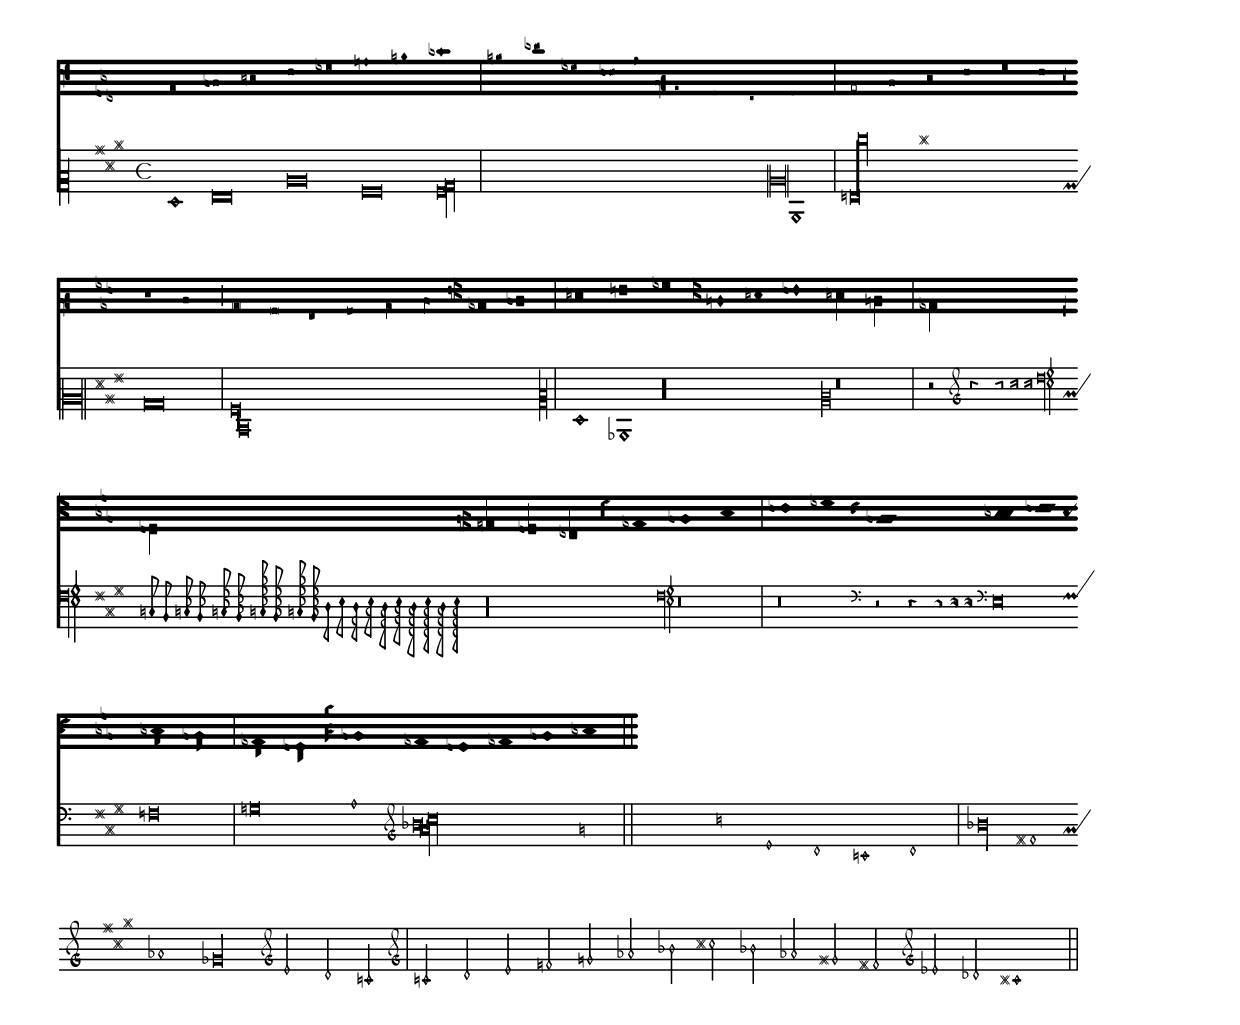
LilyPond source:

%% DO NOT EDIT this file manually; it is automatically
%% generated from LSR http://lsr.dsi.unimi.it
%% Make any changes in LSR itself, or in Documentation/snippets/new/ ,
%% and then run scripts/auxiliar/makelsr.py
%%
%% This file is in the public domain.
\version "2.13.51"

\header {
  lsrtags = "ancient-notation"

%% Translation of GIT committish: 91eeed36c877fe625d957437d22081721c8c6345
  texidoces = "
Aquí se muestran muchos de (¿o quizá todos?) los símbolos que
están contemplados por la capacidad de LilyPond para la música
antigua.
"

  doctitlees = "Tipografía de música antigua"


%% Translation of GIT committish: 9a65042d49324f2e3dff18c4b0858def81232eea
  texidocfr ="
Voici comment graver la plupart, sinon tous les symboles que
LilyPond prend en charge en matière de musique ancienne.

"
  doctitlefr = "Gravure de musique ancienne"

  texidoc = "
Shown here are many (all?) of the symbols that are included in
LilyPond's support for ancient notation.



"
  doctitle = "Ancient fonts"
} % begin verbatim

upperStaff = \new VaticanaStaff = "upperStaff" <<
  \context VaticanaVoice <<
    \transpose c c {

      \override NoteHead #'style = #'vaticana.punctum
      \key es \major
      \clef "vaticana-fa2"
      c1 des e f ges

      \override NoteHead #'style = #'vaticana.inclinatum
      a! b ces'
      \bar "|"
      % \break % 1 (8*1)

      \override NoteHead #'style = #'vaticana.quilisma
      b! des'! ges! fes!
      \breathe
      \clef "vaticana-fa1"
      \override NoteHead #'style = #'vaticana.plica
      es d
      \override NoteHead #'style = #'vaticana.reverse.plica
      c d
      \bar "|"
      % \break %2 (8*1)

      \override NoteHead #'style = #'vaticana.punctum.cavum
      es f
      \override NoteHead #'style = #'vaticana.lpes
      g as
      \override NoteHead #'style = #'vaticana.upes
      bes as
      \override NoteHead #'style = #'vaticana.vupes
      g f
      \override NoteHead #'style = #'vaticana.linea.punctum
      \once \override Staff.BarLine #'bar-extent = #'(-1 . 1) \bar "|"
      % \break % 3 (8*1)

      es d
      \override NoteHead #'style = #'vaticana.epiphonus
      c d
      \override NoteHead #'style = #'vaticana.cephalicus
      es f

      \override Staff.KeySignature #'glyph-name-alist = #alteration-medicaea-glyph-name-alist
      \override Staff.Accidental #'glyph-name-alist = #alteration-medicaea-glyph-name-alist
      \override Staff.Custos #'style = #'medicaea
      \override NoteHead #'style = #'medicaea.punctum
      \clef "medicaea-fa2"
      ces des
      \bar "|"
      % \break % 4 (8*1)

      e! f! ges
      \clef "medicaea-do2"
      \override NoteHead #'style = #'medicaea.inclinatum
      a! b! ces'
      \override NoteHead #'style = #'medicaea.virga
      b! a!
      \bar "|"
      % \break % 5 (8*1)

      ges fes
      \clef "medicaea-fa1"
      \override NoteHead #'style = #'medicaea.rvirga
      e des ces

      \override Staff.KeySignature #'glyph-name-alist = #alteration-hufnagel-glyph-name-alist
      \override Staff.Accidental #'glyph-name-alist = #alteration-hufnagel-glyph-name-alist
      \override Staff.Custos #'style = #'hufnagel
      \override NoteHead #'style = #'hufnagel.punctum
      \clef "hufnagel-fa2"
      ces des es
      \bar "|"
      % \break % 6 (8*1)

      fes ges
      \clef "hufnagel-do2"
      \override NoteHead #'style = #'hufnagel.lpes
      as! bes! ces'
      \override NoteHead #'style = #'hufnagel.virga
      bes! as!
      \bar "|"
      % \break % 7 (8*1)

      ges! fes!
      \clef "hufnagel-do-fa"
      \override NoteHead #'style = #'hufnagel.punctum
      es! des ces des! es! fes!
      \bar "||"
      % \break % 8 (8*1)

      s32*1
      % \break % 12 (32*1)
    }
  >>
>>

lowerStaff = \new MensuralStaff = "lowerStaff" <<
  \context MensuralVoice <<
    \transpose c c {

      \key a \major
      cis'1 d'\breve gis'\breve e'\breve \[ e'\longa fis'\longa \]
      \set Staff.forceClef = ##t
      \clef "neomensural-c2"
      cis1
      \bar "|"
      % \break % 2 (16*1)

      \[ g\breve dis''\longa \]
      b\breve \[ a\longa d\longa \]
      \clef "petrucci-c2"
      % \break % 4 (16*1)

      fis1 ces1
      \clef "petrucci-c2"
      r\longa
      \set Staff.forceClef = ##t
      \clef "mensural-c2"
      r\breve
      \bar "|"
      % \break % 5 (8*1)

      r2
      \clef "mensural-g"
      r4 r8 r16 r16
      \override NoteHead #'style = #'mensural
      \override Rest #'style = #'mensural
      \clef "petrucci-f"
      c8 b, c16 b, c32 b, c64 b, c64 b,
      d8 e d16 e d32 e d64 e d64 e
      r\longa
      \set Staff.forceClef = ##t
      \clef "petrucci-f"
      r\breve
      \bar "|"
      % \break % 6 (8*1)

      r\breve
      \clef "mensural-f"
      r2 r4 r8 r16 r16

      \set Staff.forceClef = ##t
      \clef "mensural-f"
      e\breve f g a1
      \clef "mensural-g"
      % \break % 7 (8*1)

      \[ bes'!\longa a'!\longa c''!\longa \]
      e'1 d' c' d' \bar "|"
      \bar "|"
      % \break % 9 (16*1)

      bes'!\longa fis'!1 as'!1 ges'!\longa % lig
      \set Staff.forceClef = ##t
      \clef "mensural-g"
      e'2 d' c' \bar "|"
      % \break % 11 (16*1)

      \set Staff.forceClef = ##t
      \clef "petrucci-g"
      c'2 d' e' f'
      \clef "petrucci-g"
      g' as'! bes'! cis''!
      bes'! as'! gis'! fis'!
      \set Staff.forceClef = ##t
      \clef "mensural-g"
      es'! des'! cis'!1 \bar "||"
      % \break % 12 (8*1)
    }
  >>
>>

\paper {
  line-thickness = #(/ staff-space 5.0)
}

\score {
  <<
    \upperStaff
    \lowerStaff
  >>
  \layout {
    indent = 0.0
    line-width = 17.25\cm
    \context {
      \Score
      timing = ##f
    }
    \context {
      \MensuralVoice
      \override NoteHead #'style = #'neomensural
      \override Rest #'style = #'neomensural
      \override Stem #'flag-style = #'mensural
      \override Stem #'thickness = #1.0
    }
    \context {
      \MensuralStaff
      \revert  BarLine #'transparent
      \override KeySignature #'glyph-name-alist = #alteration-mensural-glyph-name-alist
      clefGlyph = #"clefs.petrucci.c2"
    }
    \context {
      \VaticanaStaff
      \revert  BarLine #'transparent
      \override StaffSymbol #'thickness = #2.0
      \override KeySignature #'glyph-name-alist = #alteration-vaticana-glyph-name-alist
      \override Custos #'neutral-position = #4
    }
  }
}

